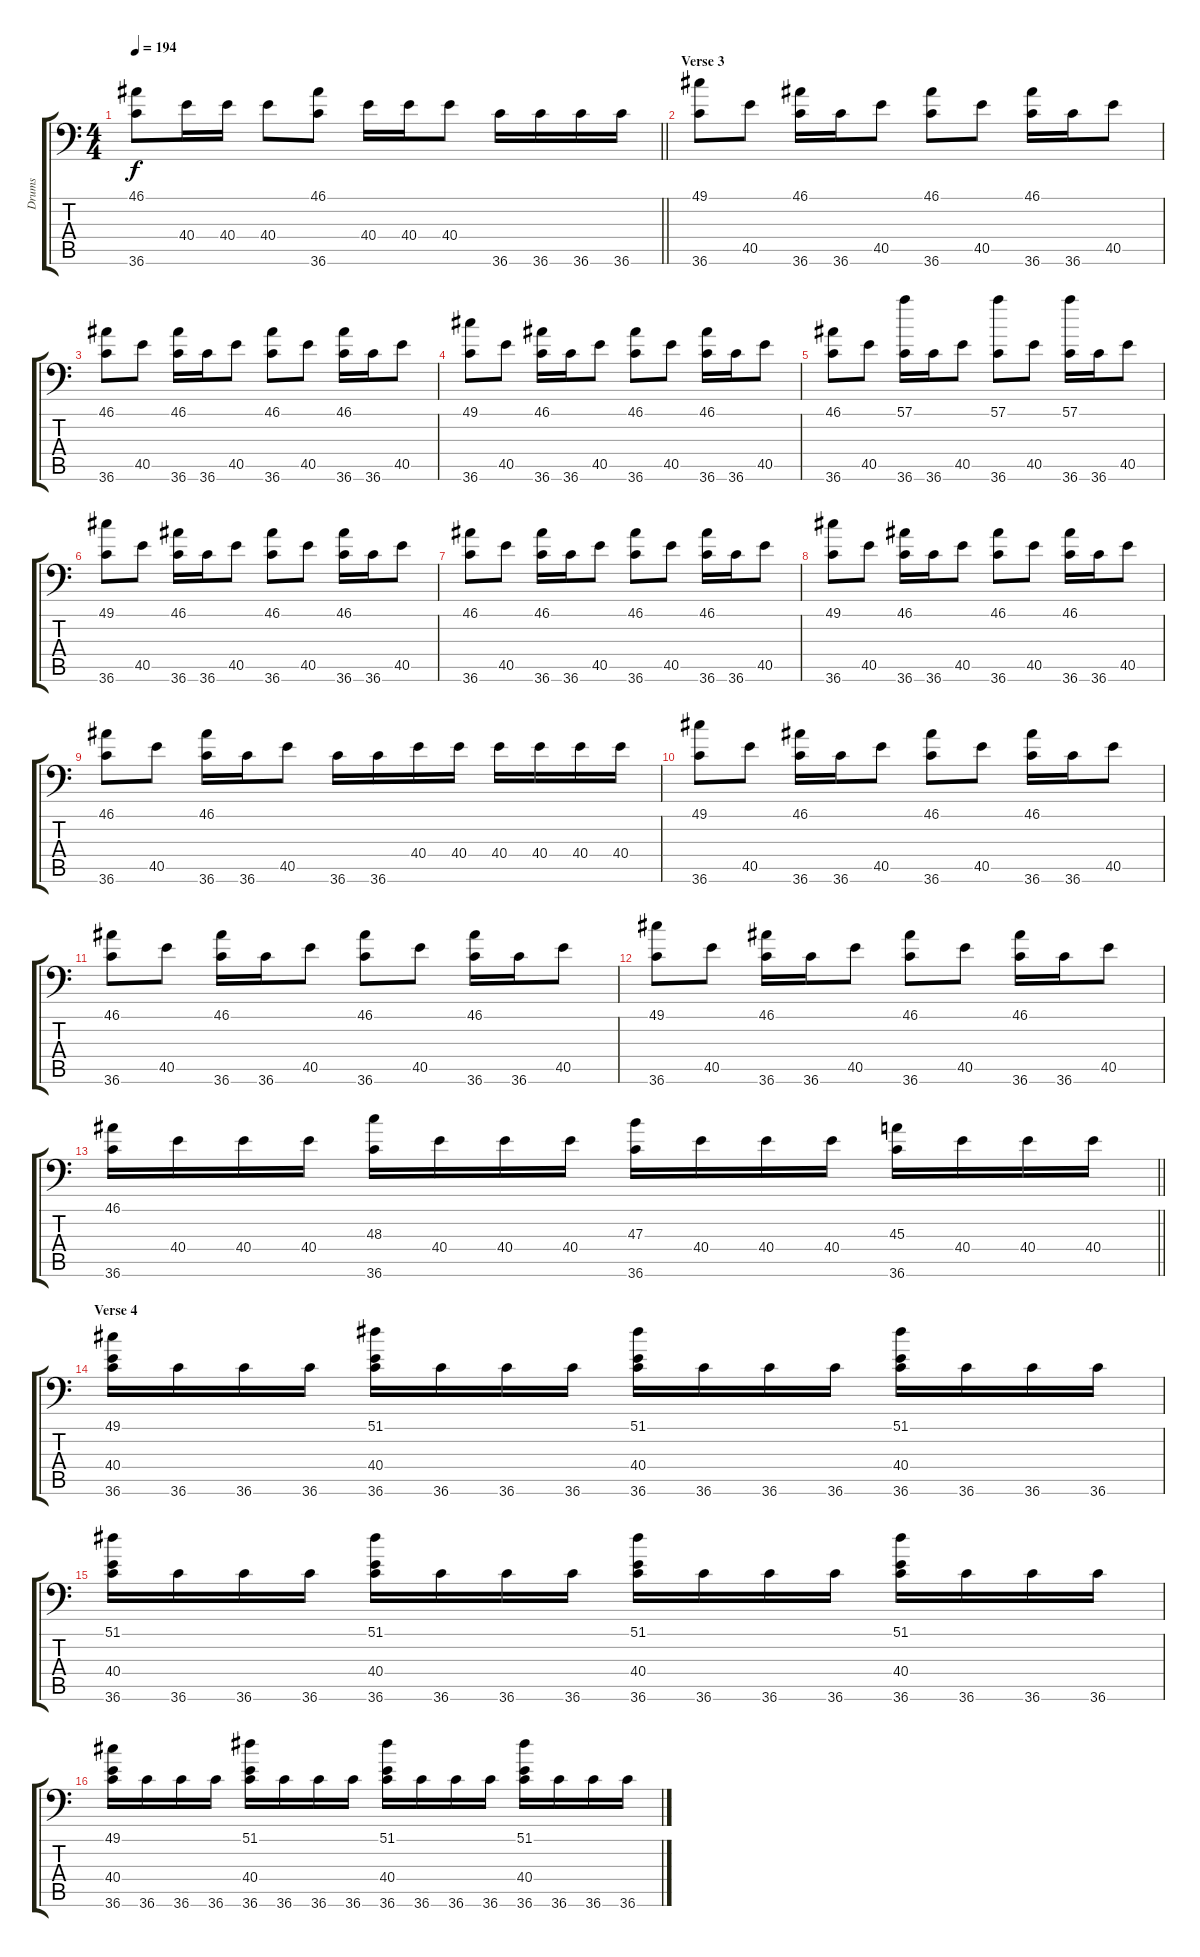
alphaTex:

\track ("Drums" "Drums") {instrument acousticgrandpiano}
\staff {score tabs}
\tuning (C-1 C-1 C-1 C-1 C-1 C-1) {hide}
\ts (4 4)
\tempo 194
\clef f4
\barLineRight lightlight
\ks c
(46.1 36.6).8{dy f} 40.4.16 40.4.16 40.4.8 (46.1 36.6).8 40.4.16 40.4.16 40.4.8 36.6.16 36.6.16 36.6.16 36.6.16 |
\section ("" "Verse 3")
(49.1 36.6).8 40.5.8 (46.1 36.6).16 36.6.16 40.5.8 (46.1 36.6).8 40.5.8 (46.1 36.6).16 36.6.16 40.5.8 |
(46.1 36.6).8 40.5.8 (46.1 36.6).16 36.6.16 40.5.8 (46.1 36.6).8 40.5.8 (46.1 36.6).16 36.6.16 40.5.8 |
(49.1 36.6).8 40.5.8 (46.1 36.6).16 36.6.16 40.5.8 (46.1 36.6).8 40.5.8 (46.1 36.6).16 36.6.16 40.5.8 |
(46.1 36.6).8 40.5.8 (57.1 36.6).16 36.6.16 40.5.8 (57.1 36.6).8 40.5.8 (57.1 36.6).16 36.6.16 40.5.8 |
(49.1 36.6).8 40.5.8 (46.1 36.6).16 36.6.16 40.5.8 (46.1 36.6).8 40.5.8 (46.1 36.6).16 36.6.16 40.5.8 |
(46.1 36.6).8 40.5.8 (46.1 36.6).16 36.6.16 40.5.8 (46.1 36.6).8 40.5.8 (46.1 36.6).16 36.6.16 40.5.8 |
(49.1 36.6).8 40.5.8 (46.1 36.6).16 36.6.16 40.5.8 (46.1 36.6).8 40.5.8 (46.1 36.6).16 36.6.16 40.5.8 |
(46.1 36.6).8 40.5.8 (46.1 36.6).16 36.6.16 40.5.8 36.6.16 36.6.16 40.4.16 40.4.16 40.4.16 40.4.16 40.4.16 40.4.16 |
(49.1 36.6).8 40.5.8 (46.1 36.6).16 36.6.16 40.5.8 (46.1 36.6).8 40.5.8 (46.1 36.6).16 36.6.16 40.5.8 |
(46.1 36.6).8 40.5.8 (46.1 36.6).16 36.6.16 40.5.8 (46.1 36.6).8 40.5.8 (46.1 36.6).16 36.6.16 40.5.8 |
(49.1 36.6).8 40.5.8 (46.1 36.6).16 36.6.16 40.5.8 (46.1 36.6).8 40.5.8 (46.1 36.6).16 36.6.16 40.5.8 |
\barLineRight lightlight
(46.1 36.6).16 40.4.16 40.4.16 40.4.16 (48.3 36.6).16 40.4.16 40.4.16 40.4.16 (47.3 36.6).16 40.4.16 40.4.16 40.4.16 (45.3 36.6).16 40.4.16 40.4.16 40.4.16 |
\section ("" "Verse 4")
(49.1 40.4 36.6).16 36.6.16 36.6.16 36.6.16 (51.1 40.4 36.6).16 36.6.16 36.6.16 36.6.16 (51.1 40.4 36.6).16 36.6.16 36.6.16 36.6.16 (51.1 40.4 36.6).16 36.6.16 36.6.16 36.6.16 |
(51.1 40.4 36.6).16 36.6.16 36.6.16 36.6.16 (51.1 40.4 36.6).16 36.6.16 36.6.16 36.6.16 (51.1 40.4 36.6).16 36.6.16 36.6.16 36.6.16 (51.1 40.4 36.6).16 36.6.16 36.6.16 36.6.16 |
(49.1 40.4 36.6).16 36.6.16 36.6.16 36.6.16 (51.1 40.4 36.6).16 36.6.16 36.6.16 36.6.16 (51.1 40.4 36.6).16 36.6.16 36.6.16 36.6.16 (51.1 40.4 36.6).16 36.6.16 36.6.16 36.6.16
